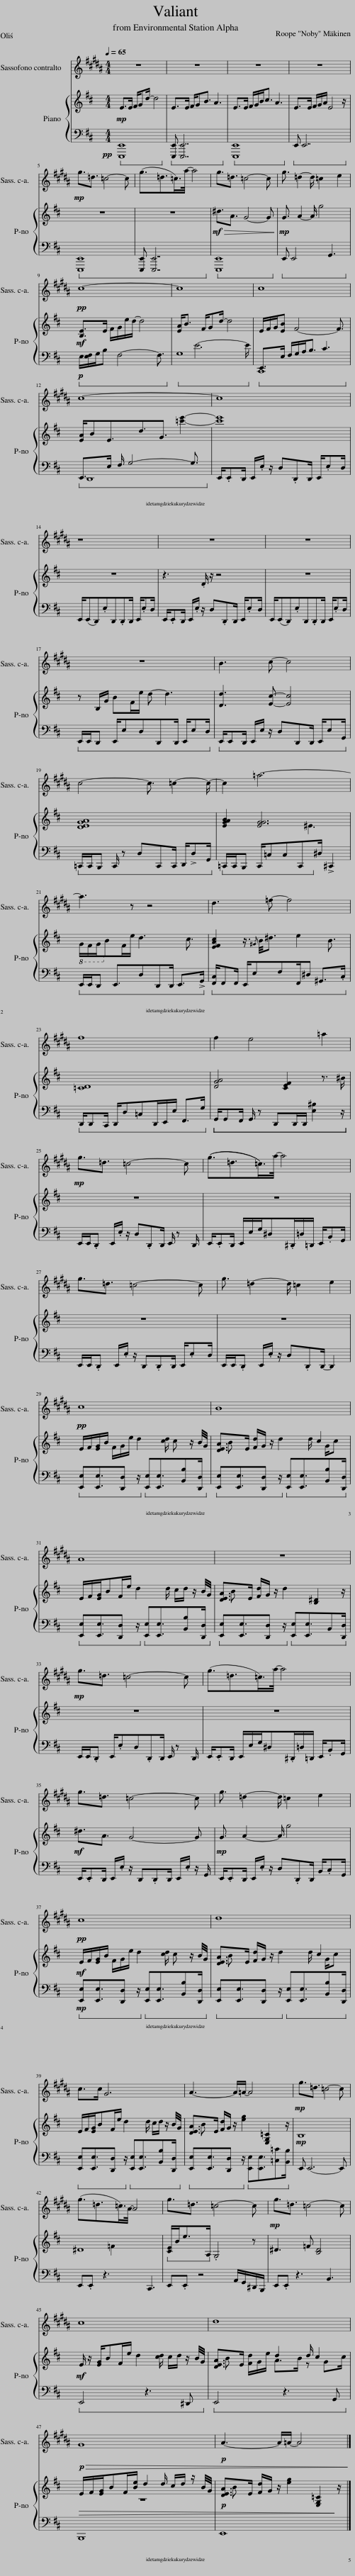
X:1
%%score 1 { ( 2 5 ) | ( 3 4 ) }
L:1/8
Q:1/4=65
M:4/4
I:linebreak $
K:D
V:1 treble transpose=-9
V:2 treble
V:5 treble
V:3 bass
V:4 bass
V:1
[K:B] z8 | z8 | z8 | z8 |$!mp! g3/2=d3/2 =c4- c | %5
 (g3/2=d3/2=c/>)a/- a4 | g3/2=d3/2 =c4- c | g3/2 =d2- d/ =c2 e2 |$!pp! c8- | c8 | %10
 c8 |$ c8- | c8 |$ z8 | z8 | %15
 z8 |$ z8 | B3 c- c4 |$ c4- c3/2 =c2- c/- | c2 =a6- |$ %20
 a3 z z4 | d3 =f- f4 |$ f8 | f2 e4 =a2 |$!mp! g3/2=d3/2 =c4- c | %25
 ((g3/2=d3/2=c/>))a/- a4 |$ g3/2=d3/2 =c4- c | g3/2 =d2- d/ =c2 e2 |$!pp! c8 | B8 |$ %30
 A8 | z8 |$!mp! g3/2=d3/2 =c4- c | (g3/2=d3/2=c/>)a/- a4 |$ g3/2=d3/2 =c4- c | %35
 g3/2 =d2- d/ =c2 e2 |$!pp! c8 | d8 |$ c>c G6 | A3- A/=A/- A4 | %40
!mp! g3/2=d3/2 =c4- c |$ (g3/2=d3/2=c/>)A/- A4 | g3/2=d3/2 =c4- c |!mp! g3/2=d3/2 =c4- c |$ c8 | %45
 d8 |$!p!!>(! G8 |!p! A3- A/=A/- A4!>)! |] %48
V:2
!mp! E>E F/Gd/- d4 | E>E F/GB3/2 A3 | E>E F/G/B<c A3 | E>E F/G/A/ E4 z/ |$ z8 | %5
 z8 |!mf!!>(! ^d3/2A3/2 G4- G!>)! |!mp! G3/2 A2- A/ g4 |$!mf! [B,E]>E F/G/e/d/- d4 | [EA]<B F/Gd/- d4 | %10
 E/F/G/[EB] F4- F3/2 |$ [EA]/BE3/2d3/2G3/2 [=c'e']2- | [c'e']8 |$ z8 | z3 .D/ z/ z4 | %15
 z8 |$ z B,/G/ BF/e/ d- d3 | [Dd]3 [Ec]- [Ec]4 |$ [DEGA]8 | [EGAB]2 [EGG]6 |$ %20
!8vb(! G,/F,/G,/!8vb)!BF/e/ d3 c3/2 | [EFAc]2 z3/4{/^G} B/4^d3/2 e2 B3/2 |$ [=CD]8 | [DGA]4 [CEF]2 z3/2 ^B/ |$ z8 | %25
 z8 |$ z8 | z8 |$ E/F/[EG]/B/ F/G/e/ d2 [cd]/ c z/ B/4G/4 | [DEA]>E [Fd]/G/ z/ d2 d/ c2 |$ %30
 E/F/[EG]/BF/e/ d2 d/ c/d/ z/ B/4G/4 | [DEA]>E [Fd]/G/ z/ d2 [B,^D]2 z/ |$ z8 | z8 |$!mf! ^d3/2A3/2 G4- G | %35
!mp! G3/2 A2- A/ g4 |$!mf! E/F/[EG]/B/ F/G/e/ d2 [cd]/ c z/ B/4G/4 | [DEA]>E [Fd]/G/ z/ d2 d/ c2 |$ E/F/[EG]/BF/e/ d2 d/ c/d/ z/ B/4G/4 | [DEA]>E [Fd]/G/ z/ [eg]2 [E,G,=C]2 z/ | %40
!mp! B,8 |$ ^D8 | [CE]/B<eA,/ .G,4 z | ^D3 =F [B,D]4 |$!mf! E/ z/ [EG]/BF/e/ d2 [cd]/ c/d/ z/ B/4G/4 | %45
 [DEA]>E [Fd]/G/e/ d2 d/ c2 |$!>(! E/F/[EG]/BF/[Be]/ d2 d/ c/d/ z/ B/4G/4 |!p! [DEA]>E [Fd]/G/ z/ [eg]2 [E,G,=C]2!>)! z/ |] %48
V:3
!pp!!ped! [E,,,E,,]8!ped-up! |!ped! [E,,,E,,] [E,,,E,,]7!ped-up! |!ped! [E,,,E,,]8!ped-up! |!ped! E,, E,,7!ped-up! |$!ped! [E,,,E,,]8 | %5
 [E,,,E,,] [E,,,E,,]7!ped-up! |!ped! [E,,,E,,]8!ped-up! |!ped! E,, E,,4 G,,3!ped-up! |$!p!!ped! E,/[E,F,]/G,/B, F,4- F,3/2!ped-up! |!ped! G,8!ped-up! | %10
!ped! E,,>E, F,/G,/A,<B, C3!ped-up! |$!ped! E,,>E, F,/ G,4- G,3/2!ped-up! | E,,/.E,,D,,/ E,,/.E,/ z/ D,.D,,D,,/ E,,/.E,D,/ |$ E,,/(E,,D,,).E,D,,.D,,D,,/ E,,/.E,D,/ | E,,/.E,,D,,/ E,,/.E,/ z/ D,.D,,D,,/ E,,/.E,D,/ | %15
 E,,/(E,,D,,).E,D,,.D,,D,,/ E,,/.E,D,/ |$!ped! E,,/E,,/D,, E,,/E,D,D,,D,,/ E,,/E,D,/!ped-up! |!ped! E,,/E,,D,,/ E,,/E,/ z/ D,D,,D,,/ E,,/E,G,,/!ped-up! |$!ped! =C,,/C,,/B,,, C,,/ z D,C,,C,,/ D,,/!>!D,G,,/!ped-up! |!ped! =C,,/C,,/B,,, C,,/=C,C,C,,!ped-up!^D,/ !>!^C,,2 |$ %20
!ped! E,,/E,,/D,, E,,3/2D,D,,D,,/ E,,>!>!G,,!ped-up! |!ped! [F,,C,]/F,,F,,/ E,,/E,F,F,,/^D, ^G,,>.C,!ped-up! |$!ped! D,,/D,,C,,/ D,,/D,=C,D,,/E,,/E,/ F,,>G,!ped-up! |!ped! G,,/G,,F,,/ G,,/ z D,,D,,/D,,/ [E,^B,]2 z/!ped-up! |$ E,,/E,,/.D,, E,,/.E,/ z/ D,.D,,D,,/ E,,/ z D,,/ | %25
 E,,/.E,,D,,/ E,,/E,/G,/^D,.^D,,/=D,/=D,,/ E,,/.B,,G,,/ |$ E,,/E,,/.D,, E,,/.E,/ z/ D,,.D,,D,,/ E,,/.E,D,/ | E,,/E,,/.D,, E,,/.E,/ z/ D,.D,,D,,/- D,,2 |$!ped! [E,,E,][E,,E,]3/2[D,,D,] z/!ped-up!!ped! [E,,E,][E,,E,]3/2[B,,B,][D,,D,]/!ped-up! |!ped! [E,,E,][E,,E,]3/2[D,,D,] z/!ped-up!!ped! [E,,E,][E,,E,]3/2[B,,B,][D,,D,]/!ped-up! |$ %30
!ped! [E,,E,][E,,E,]3/2[D,,D,] z/!ped-up!!ped! [E,,E,][E,,E,]3/2[B,,B,][D,,D,]/!ped-up! |!ped! [E,,E,][E,,E,]3/2[D,,D,] z/!ped-up!!ped! [E,,E,][E,,E,]3/2B,,[D,,D,]/!ped-up! |$ E,,/E,,/.D,, E,,/.E,D,.D,,D,,/ E,,/ z D,,/ | E,,/.E,,D,,/ E,,/E,/G,/^D,.^D,,/=D,/=D,,/ E,,/.B,,G,,/ |$ E,,/.E,,D,,/ E,,/.E,/ z/ D,,.D,,D,,/ E,,/.E,/ z/ G,,/ | %35
 E,,/.E,,D,,/ E,,/.E,/ z/ D,.D,,D,,/ B,,/.C,G,,/ |$!mp!!ped! [E,,E,][E,,E,]3/2[D,,D,] z/!ped-up!!ped! [E,,E,][E,,E,]3/2[B,,B,][D,,D,]/!ped-up! |!ped! [E,,E,][E,,E,]3/2[D,,D,] z/!ped-up!!ped! [E,,E,][E,,E,]3/2[B,,B,][D,,D,]/!ped-up! |$!ped! [E,,E,][E,,E,]3/2[D,,D,] z/!ped-up!!ped! [E,,E,][E,,E,]3/2[B,,B,][D,,D,]/!ped-up! |!ped! [E,,E,][E,,E,]3/2[D,,D,] z/!ped-up!!ped! [E,,E,][E,,E,]3/2[=C,=C][B,,B,]/!ped-up! | %40
 E,, E,,6- E,, |$ E,,.E,, z3 C,,3 |!ped! E,,.E,, z4 A,,/G,,/^D,,/B,,,/!ped-up! | E,,.E,, z3 B,,3 |$!ped! E,,4!ped-up! z3 ^D,, | %45
!ped! E,,4 z3 G,,!ped-up! |$ B,,,8 | E,,8 |] %48
V:4
 x8 | x8 | x8 | x8 |$ x8 | %5
 x8 | x8 | x8 |$ x8 | x3/2 E6- E/ | %10
 C,,8 |$ D,,8 | x8 |$ x8 | x8 | %15
 x8 |$ x8 | x8 |$ x8 | x8 |$ %20
 x8 | x8 |$ x8 | x8 |$ x8 | %25
 x8 |$ x8 | x8 |$ x8 | x8 |$ %30
 x8 | x8 |$ x8 | x8 |$ x8 | %35
 x8 |$ x8 | x8 |$ x8 | x8 | %40
 x8 |$ x8 | x8 | x8 |$ x8 | %45
 x8 |$ x8 | x8 |] %48
V:5
 x8 | x8 | x8 | x8 |$ x8 | %5
 x8 | x8 | x8 |$ x8 | x8 | %10
 x8 |$ x8 | x8 |$ x8 | x8 | %15
 x8 |$ x8 | x8 |$ x8 | x5 ^E3 |$ %20
!8vb(! x3/2!8vb)! x13/2 | x8 |$ x8 | x8 |$ x8 | %25
 x8 |$ x8 | x8 |$ x8 | x/ B x5 G/c |$ %30
 x8 | x/ B x13/2 |$ x8 | x8 |$ x8 | %35
 x8 |$ x8 | x/ B x5 G/c |$ x8 | x/ B x13/2 | %40
 x8 |$ x5/2 =F2 x7/2 | x8 | x8 |$ x8 | %45
 x/ B x2 A>B z Gc/ |$ z8 | x/ B x13/2 |] %48
